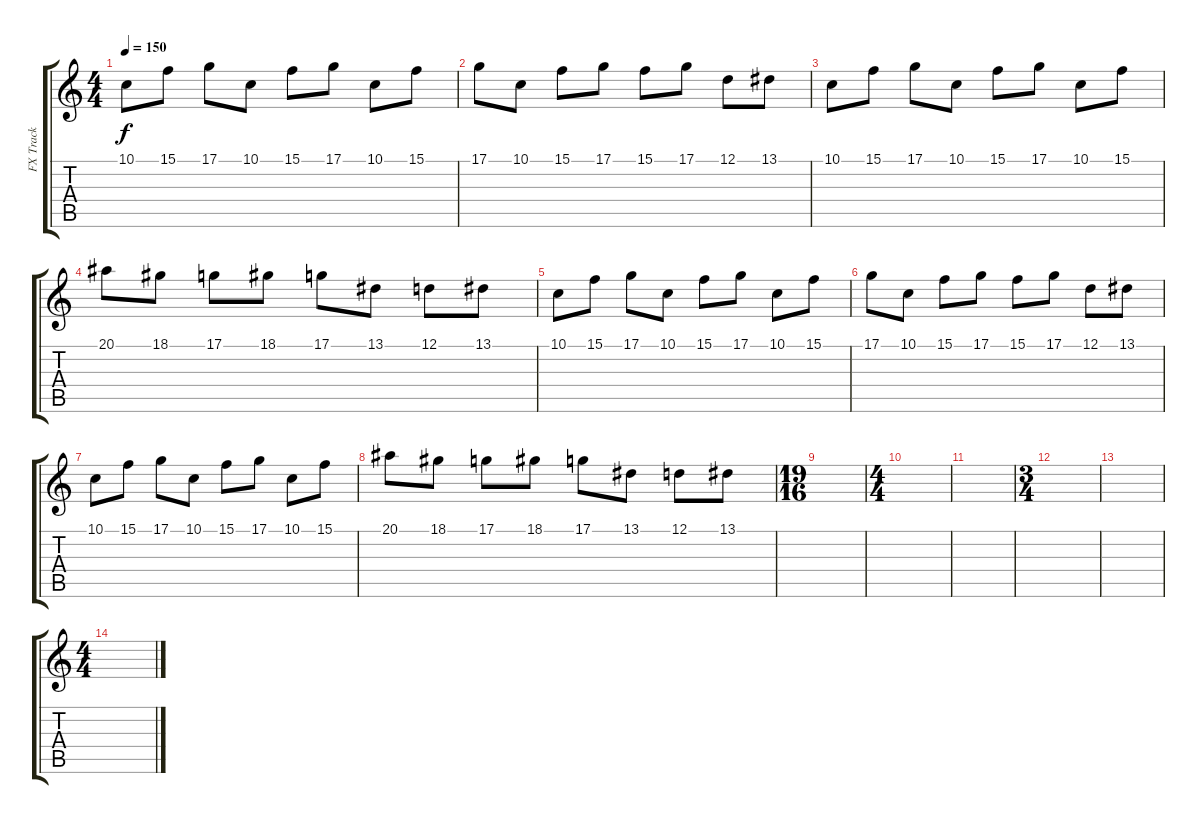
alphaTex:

\track ("FX Track" "FX Track") {instrument lead2sawtooth}
\staff {score tabs}
\tuning (D4 A3 F3 C3 G2 C2) {hide}
\ts (4 4)
\tempo 150
\clef g2
\ks c
10.1.8{dy f} 15.1.8 17.1.8 10.1.8 15.1.8 17.1.8 10.1.8 15.1.8 |
17.1.8 10.1.8 15.1.8 17.1.8 15.1.8 17.1.8 12.1.8 13.1.8 |
10.1.8 15.1.8 17.1.8 10.1.8 15.1.8 17.1.8 10.1.8 15.1.8 |
20.1.8 18.1.8 17.1.8 18.1.8 17.1.8 13.1.8 12.1.8 13.1.8 |
10.1.8 15.1.8 17.1.8 10.1.8 15.1.8 17.1.8 10.1.8 15.1.8 |
17.1.8 10.1.8 15.1.8 17.1.8 15.1.8 17.1.8 12.1.8 13.1.8 |
10.1.8 15.1.8 17.1.8 10.1.8 15.1.8 17.1.8 10.1.8 15.1.8 |
20.1.8 18.1.8 17.1.8 18.1.8 17.1.8 13.1.8 12.1.8 13.1.8 |
\ts (19 16)
|
\ts (4 4)
|
|
\ts (3 4)
|
|
\ts (4 4)
